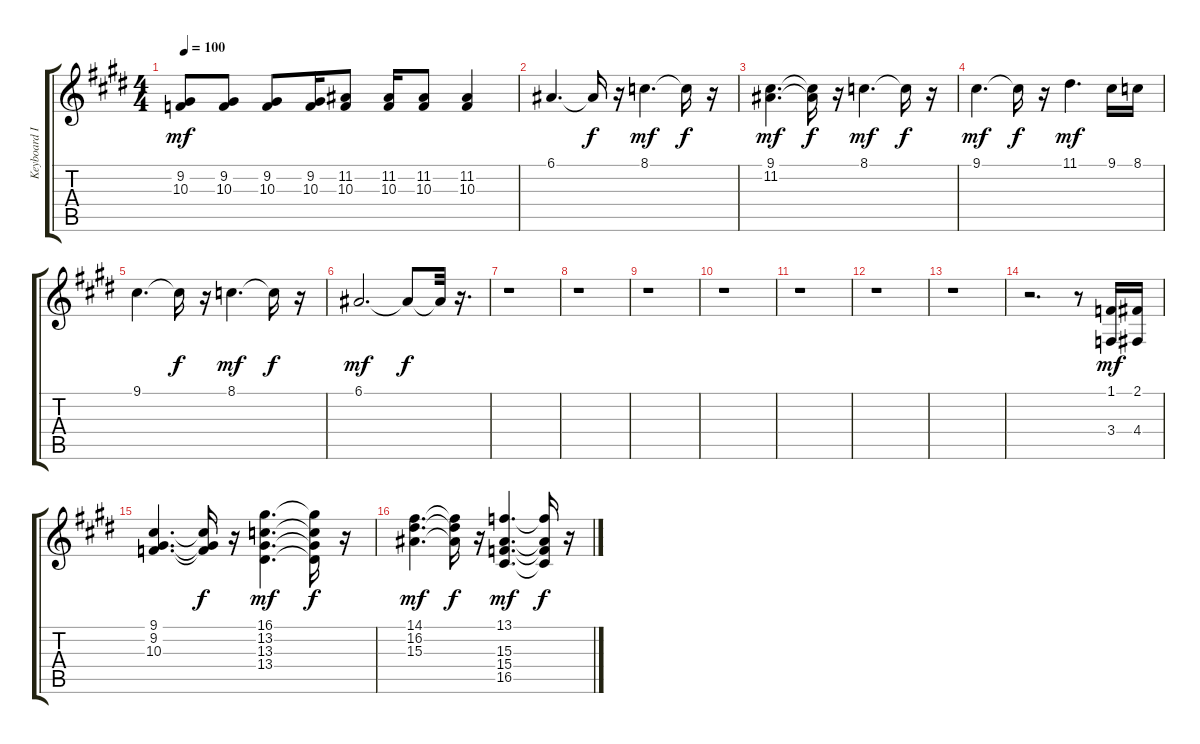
\track ("Keyboard II" "Keyboard I") {instrument stringensemble1}
\staff {score tabs}
\tuning (E4 B3 G3 D3 A2 E2) {hide}
\ts (4 4)
\tempo 100
\clef g2
\ks e
(9.2 10.3).8{dy mf} (9.2 10.3).8 (9.2 10.3).8 (9.2 10.3).16 (11.2 10.3).8 (11.2 10.3).16 (11.2 10.3).8 (11.2 10.3).4 |
6.1.4{d} 6.1{t}.16{dy f} r.16 8.1.4{d dy mf} 8.1{t}.16{dy f} r.16 |
(9.1 11.2).4{d dy mf} (9.1{t} 11.2{t}).16{dy f} r.16 8.1.4{d dy mf} 8.1{t}.16{dy f} r.16 |
9.1.4{d dy mf} 9.1{t}.16{dy f} r.16 11.1.4{d dy mf} 9.1.16 8.1.16 |
9.1.4{d} 9.1{t}.16{dy f} r.16 8.1.4{d dy mf} 8.1{t}.16{dy f} r.16 |
6.1.2{d dy mf} 6.1{t}.8{dy f} 6.1{t}.32 r.16{d} |
r.1 |
r.1 |
r.1 |
r.1 |
r.1 |
r.1 |
r.1 |
r.2{d} r.8 (1.1 3.4).16{dy mf} (2.1 4.4).16 |
(9.1 9.2 10.3).4{d} (9.1{t} 9.2{t} 10.3{t}).16{dy f} r.16 (16.1 13.2 13.3 13.4).4{d dy mf} (16.1{t} 13.2{t} 13.3{t} 13.4{t}).16{dy f} r.16 |
(14.1 16.2 15.3).4{d dy mf} (14.1{t} 16.2{t} 15.3{t}).16{dy f} r.16 (13.1 15.3 15.4 16.5).4{d dy mf} (13.1{t} 15.3{t} 15.4{t} 16.5{t}).16{dy f} r.16
